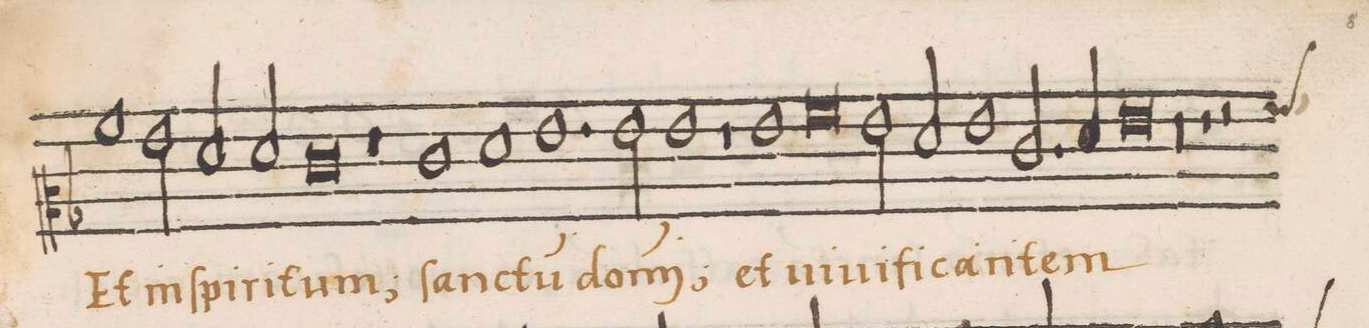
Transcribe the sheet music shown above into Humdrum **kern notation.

**kern	**text
*I"CANTVS	*
*clefC2	*
*k[b-]	*
*met(C|)	*
*M2/1	*
1a	Et
2g\	in
=192-	=192-
2f/	ſpi-
2f/	-ri-
0e	-tum;
=193-	=193-
1r	.
=194-	=194-
1e	ſan-
1f	-ctu(m)
=195-	=195-
1.g	do-
2g\	-mi-
=196-	=196-
1g	-(num);
1r	.
=197-	=197-
1g	et
0a	ui-
=198-	=198-
2g\	-ui-
2f/	-fi-
=199-	=199-
1g	-can-
2.e/	-tem
4f/	.
=200-	=200-
0g	.
=201-	=201-
0r	.
=202-	=202-
1r	.
*custos:a	*
2r	.
*-	*-
